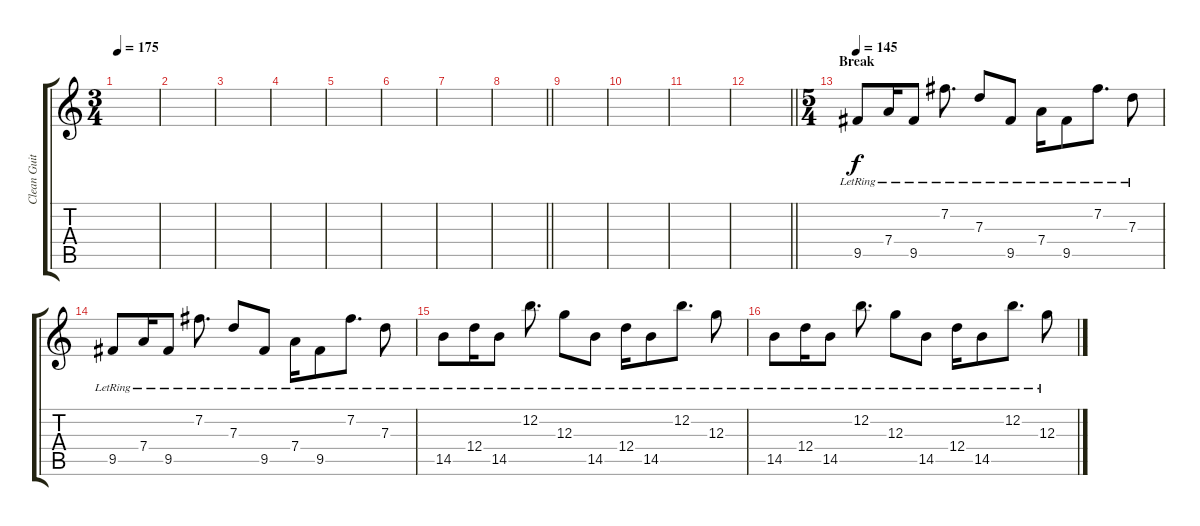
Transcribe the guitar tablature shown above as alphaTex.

\track ("Clean Guitar" "Clean Guit") {instrument electricguitarjazz}
\staff {score tabs}
\tuning (E4 B3 G3 D3 A2 E2) {hide}
\ts (3 4)
\tempo 175
\clef g2
\ks c
|
|
|
|
|
|
|
\barLineRight lightlight
|
|
|
|
\barLineRight lightlight
|
\ts (5 4)
\section ("" "Break")
\tempo 145
9.5{lr}.8{instrument electricguitarclean} 7.4{lr}.16 9.5{lr}.8 7.2{lr}.8{d} 7.3{lr}.8 9.5{lr}.8 7.4{lr}.16 9.5{lr}.8 7.2{lr}.8{d} 7.3{lr}.8 |
9.5{lr}.8 7.4{lr}.16 9.5{lr}.8 7.2{lr}.8{d} 7.3{lr}.8 9.5{lr}.8 7.4{lr}.16 9.5{lr}.8 7.2{lr}.8{d} 7.3{lr}.8 |
14.5{lr}.8 12.4{lr}.16 14.5{lr}.8 12.2{lr}.8{d} 12.3{lr}.8 14.5{lr}.8 12.4{lr}.16 14.5{lr}.8 12.2{lr}.8{d} 12.3{lr}.8 |
14.5{lr}.8 12.4{lr}.16 14.5{lr}.8 12.2{lr}.8{d} 12.3{lr}.8 14.5{lr}.8 12.4{lr}.16 14.5{lr}.8 12.2{lr}.8{d} 12.3{lr}.8
